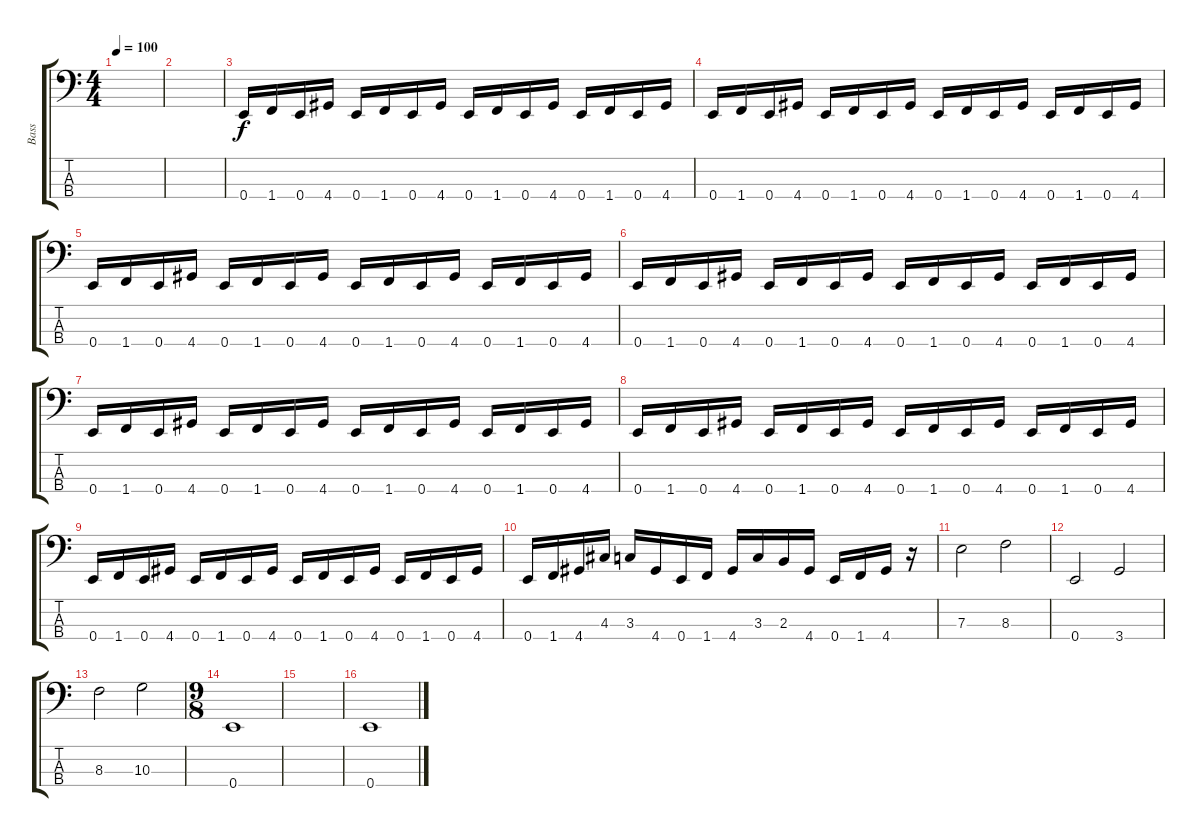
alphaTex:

\track ("Bass" "Bass") {instrument electricbassfinger}
\staff {score tabs}
\tuning (G2 D2 A1 E1) {hide}
\ts (4 4)
\tempo 100
\clef f4
\ks c
|
|
0.4.16 1.4.16 0.4.16 4.4.16 0.4.16 1.4.16 0.4.16 4.4.16 0.4.16 1.4.16 0.4.16 4.4.16 0.4.16 1.4.16 0.4.16 4.4.16 |
0.4.16 1.4.16 0.4.16 4.4.16 0.4.16 1.4.16 0.4.16 4.4.16 0.4.16 1.4.16 0.4.16 4.4.16 0.4.16 1.4.16 0.4.16 4.4.16 |
0.4.16 1.4.16 0.4.16 4.4.16 0.4.16 1.4.16 0.4.16 4.4.16 0.4.16 1.4.16 0.4.16 4.4.16 0.4.16 1.4.16 0.4.16 4.4.16 |
0.4.16 1.4.16 0.4.16 4.4.16 0.4.16 1.4.16 0.4.16 4.4.16 0.4.16 1.4.16 0.4.16 4.4.16 0.4.16 1.4.16 0.4.16 4.4.16 |
0.4.16 1.4.16 0.4.16 4.4.16 0.4.16 1.4.16 0.4.16 4.4.16 0.4.16 1.4.16 0.4.16 4.4.16 0.4.16 1.4.16 0.4.16 4.4.16 |
0.4.16 1.4.16 0.4.16 4.4.16 0.4.16 1.4.16 0.4.16 4.4.16 0.4.16 1.4.16 0.4.16 4.4.16 0.4.16 1.4.16 0.4.16 4.4.16 |
0.4.16 1.4.16 0.4.16 4.4.16 0.4.16 1.4.16 0.4.16 4.4.16 0.4.16 1.4.16 0.4.16 4.4.16 0.4.16 1.4.16 0.4.16 4.4.16 |
0.4.16 1.4.16 4.4.16 4.3.16 3.3.16 4.4.16 0.4.16 1.4.16 4.4.16 3.3.16 2.3.16 4.4.16 0.4.16 1.4.16 4.4.16 r.16 |
7.3.2 8.3.2 |
0.4.2 3.4.2 |
8.3.2 10.3.2 |
\ts (9 8)
0.4.1 |
|
0.4.1
